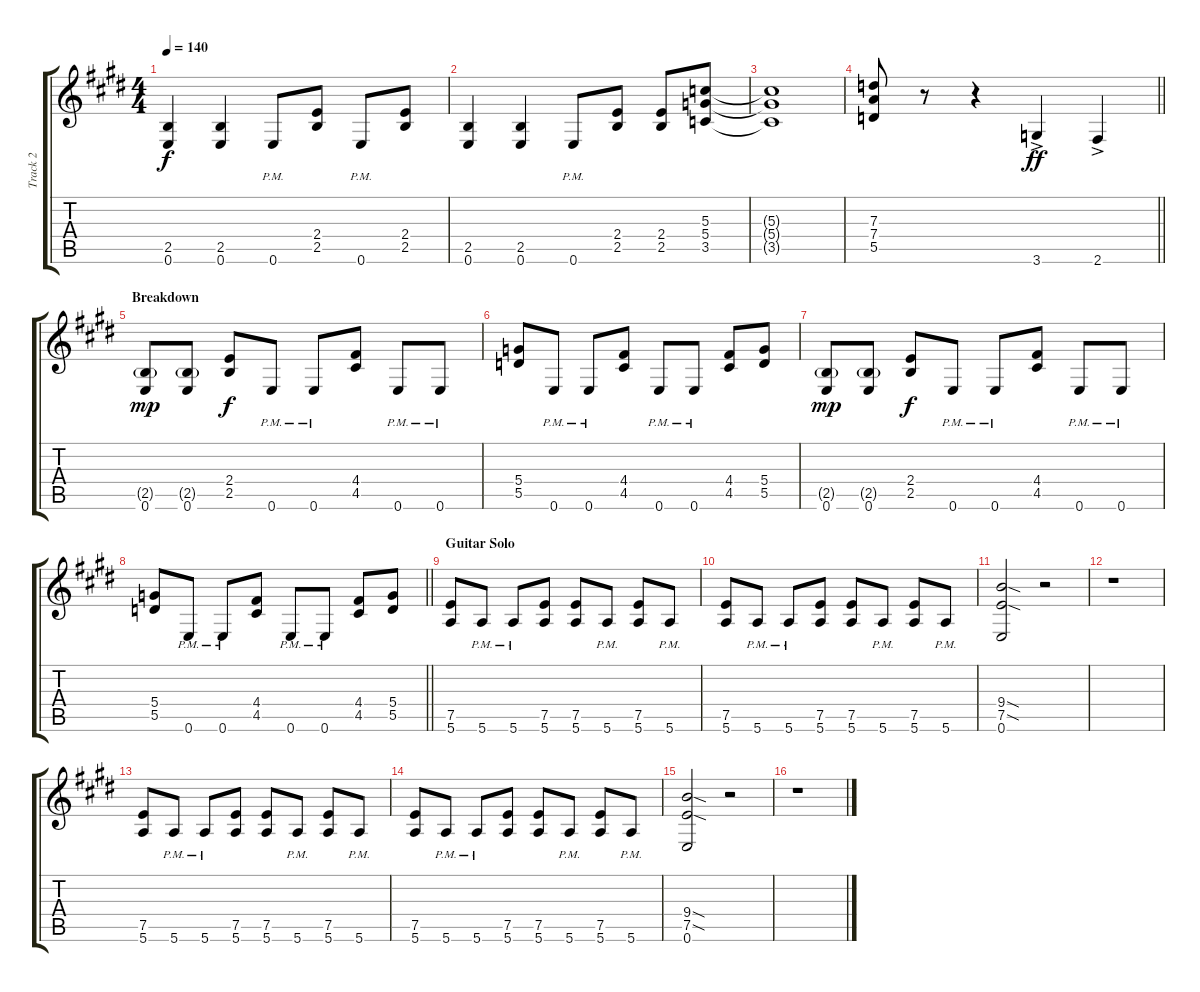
\track ("Track 2" "Track 2") {instrument distortionguitar}
\staff {score tabs}
\tuning (E4 B3 G3 D3 A2 E2) {hide}
\ts (4 4)
\tempo 140
\clef g2
\ks e
(2.5 0.6).4{dy f} (2.5 0.6).4 0.6{pm}.8 (2.4 2.5).8 0.6{pm}.8 (2.4 2.5).8 |
(2.5 0.6).4 (2.5 0.6).4 0.6{pm}.8 (2.4 2.5).8 (2.4 2.5).8 (5.3 5.4 3.5).8 |
(5.3{t} 5.4{t} 3.5{t}).1 |
\barLineRight lightlight
(7.3 7.4 5.5).8 r.8 r.4 3.6{ac}.4{dy ff} 2.6{ac}.4 |
\section ("" "Breakdown")
(2.5{g} 0.6).8{dy mp} (2.5{g} 0.6).8 (2.4 2.5).8{dy f} 0.6{pm}.8 0.6{pm}.8 (4.4 4.5).8 0.6{pm}.8 0.6{pm}.8 |
(5.4 5.5).8 0.6{pm}.8 0.6{pm}.8 (4.4 4.5).8 0.6{pm}.8 0.6{pm}.8 (4.4 4.5).8 (5.4 5.5).8 |
(2.5{g} 0.6).8{dy mp} (2.5{g} 0.6).8 (2.4 2.5).8{dy f} 0.6{pm}.8 0.6{pm}.8 (4.4 4.5).8 0.6{pm}.8 0.6{pm}.8 |
\barLineRight lightlight
(5.4 5.5).8 0.6{pm}.8 0.6{pm}.8 (4.4 4.5).8 0.6{pm}.8 0.6{pm}.8 (4.4 4.5).8 (5.4 5.5).8 |
\section ("" "Guitar Solo")
(7.5 5.6).8 5.6{pm}.8 5.6{pm}.8 (7.5 5.6).8 (7.5 5.6).8 5.6{pm}.8 (7.5 5.6).8 5.6{pm}.8 |
(7.5 5.6).8 5.6{pm}.8 5.6{pm}.8 (7.5 5.6).8 (7.5 5.6).8 5.6{pm}.8 (7.5 5.6).8 5.6{pm}.8 |
(9.4{sod} 7.5{sod} 0.6).2 r.2 |
r.1 |
(7.5 5.6).8 5.6{pm}.8 5.6{pm}.8 (7.5 5.6).8 (7.5 5.6).8 5.6{pm}.8 (7.5 5.6).8 5.6{pm}.8 |
(7.5 5.6).8 5.6{pm}.8 5.6{pm}.8 (7.5 5.6).8 (7.5 5.6).8 5.6{pm}.8 (7.5 5.6).8 5.6{pm}.8 |
(9.4{sod} 7.5{sod} 0.6).2 r.2 |
r.1
